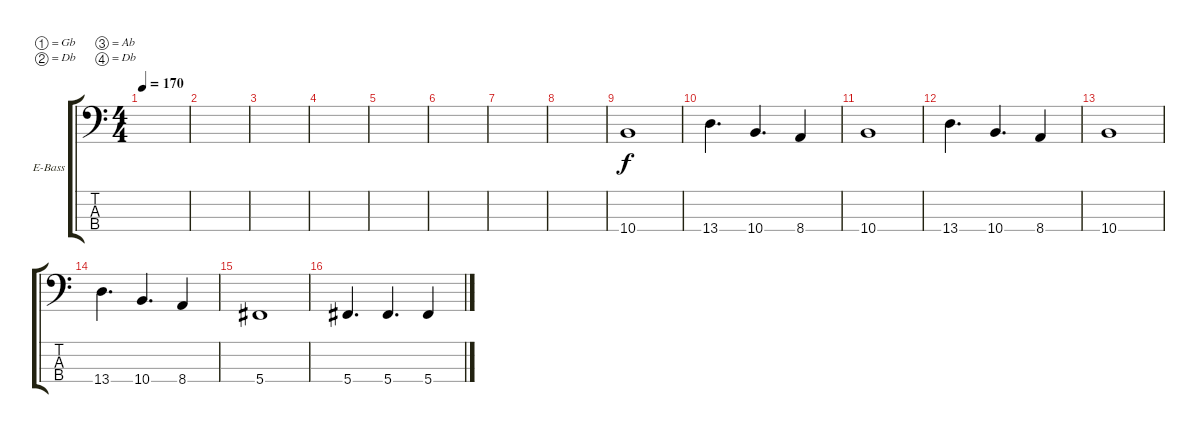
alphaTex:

\defaultSystemsLayout 4
\bracketExtendMode groupsimilarinstruments
\firstSystemTrackNameOrientation horizontal
\otherSystemsTrackNameOrientation horizontal
\track ("Electric Bass" "E-Bass") {instrument electricbassfinger}
\staff {score tabs}
\tuning (Gb2 Db2 Ab1 Db1)
\ts (4 4)
\tempo 170
\clef f4
\ks c
|
|
|
|
|
|
|
|
10.4.1 |
13.4.4{d} 10.4.4{d} 8.4.4 |
10.4.1 |
13.4.4{d} 10.4.4{d} 8.4.4 |
10.4.1 |
13.4.4{d} 10.4.4{d} 8.4.4 |
5.4.1 |
5.4.4{d} 5.4.4{d} 5.4.4
